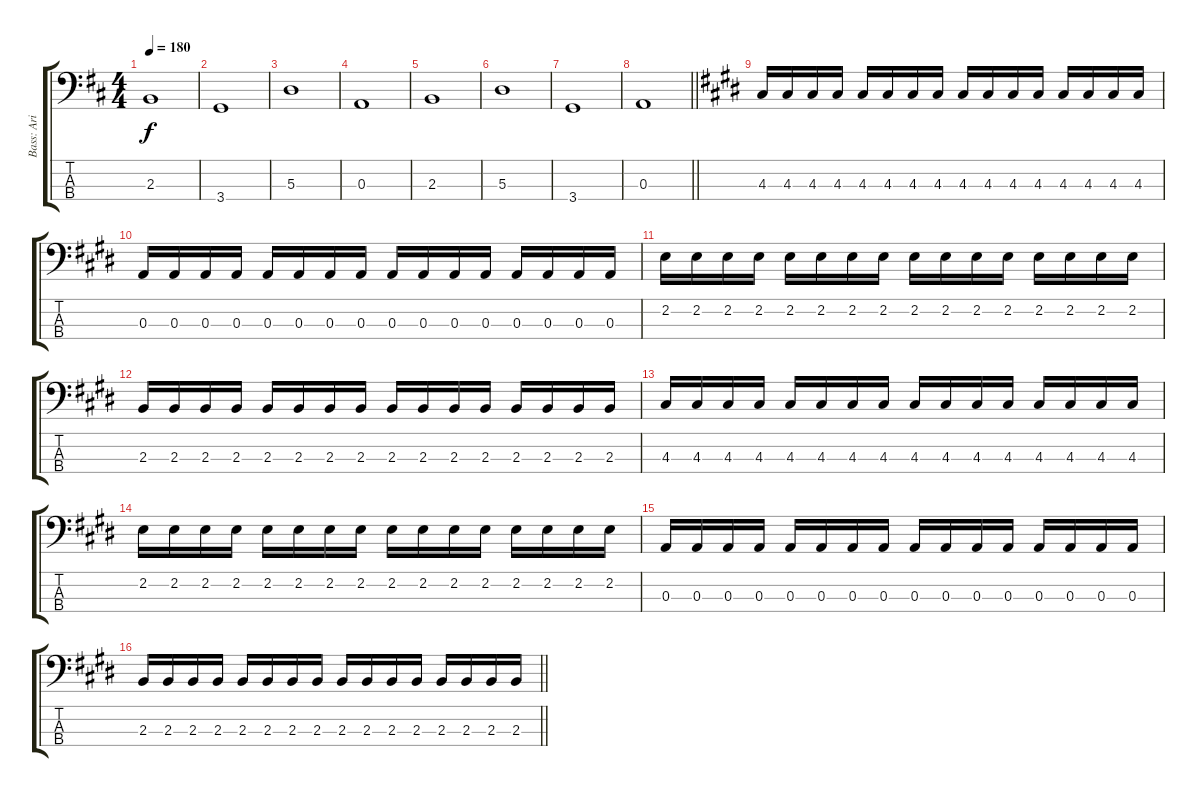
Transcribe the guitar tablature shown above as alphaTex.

\track ("Bass: Ari Katajamäki" "Bass: Ari ") {instrument electricbassfinger}
\staff {score tabs}
\tuning (G2 D2 A1 E1) {hide}
\ts (4 4)
\tempo 180
\clef f4
\ks bminor
2.3.1{dy f} |
3.4.1 |
5.3.1 |
0.3.1 |
2.3.1 |
5.3.1 |
3.4.1 |
\barLineRight lightlight
0.3.1 |
\section ("" "")
\ks c#minor
4.3.16 4.3.16 4.3.16 4.3.16 4.3.16 4.3.16 4.3.16 4.3.16 4.3.16 4.3.16 4.3.16 4.3.16 4.3.16 4.3.16 4.3.16 4.3.16 |
0.3.16 0.3.16 0.3.16 0.3.16 0.3.16 0.3.16 0.3.16 0.3.16 0.3.16 0.3.16 0.3.16 0.3.16 0.3.16 0.3.16 0.3.16 0.3.16 |
2.2.16 2.2.16 2.2.16 2.2.16 2.2.16 2.2.16 2.2.16 2.2.16 2.2.16 2.2.16 2.2.16 2.2.16 2.2.16 2.2.16 2.2.16 2.2.16 |
2.3.16 2.3.16 2.3.16 2.3.16 2.3.16 2.3.16 2.3.16 2.3.16 2.3.16 2.3.16 2.3.16 2.3.16 2.3.16 2.3.16 2.3.16 2.3.16 |
4.3.16 4.3.16 4.3.16 4.3.16 4.3.16 4.3.16 4.3.16 4.3.16 4.3.16 4.3.16 4.3.16 4.3.16 4.3.16 4.3.16 4.3.16 4.3.16 |
2.2.16 2.2.16 2.2.16 2.2.16 2.2.16 2.2.16 2.2.16 2.2.16 2.2.16 2.2.16 2.2.16 2.2.16 2.2.16 2.2.16 2.2.16 2.2.16 |
0.3.16 0.3.16 0.3.16 0.3.16 0.3.16 0.3.16 0.3.16 0.3.16 0.3.16 0.3.16 0.3.16 0.3.16 0.3.16 0.3.16 0.3.16 0.3.16 |
\barLineRight lightlight
2.3.16 2.3.16 2.3.16 2.3.16 2.3.16 2.3.16 2.3.16 2.3.16 2.3.16 2.3.16 2.3.16 2.3.16 2.3.16 2.3.16 2.3.16 2.3.16
